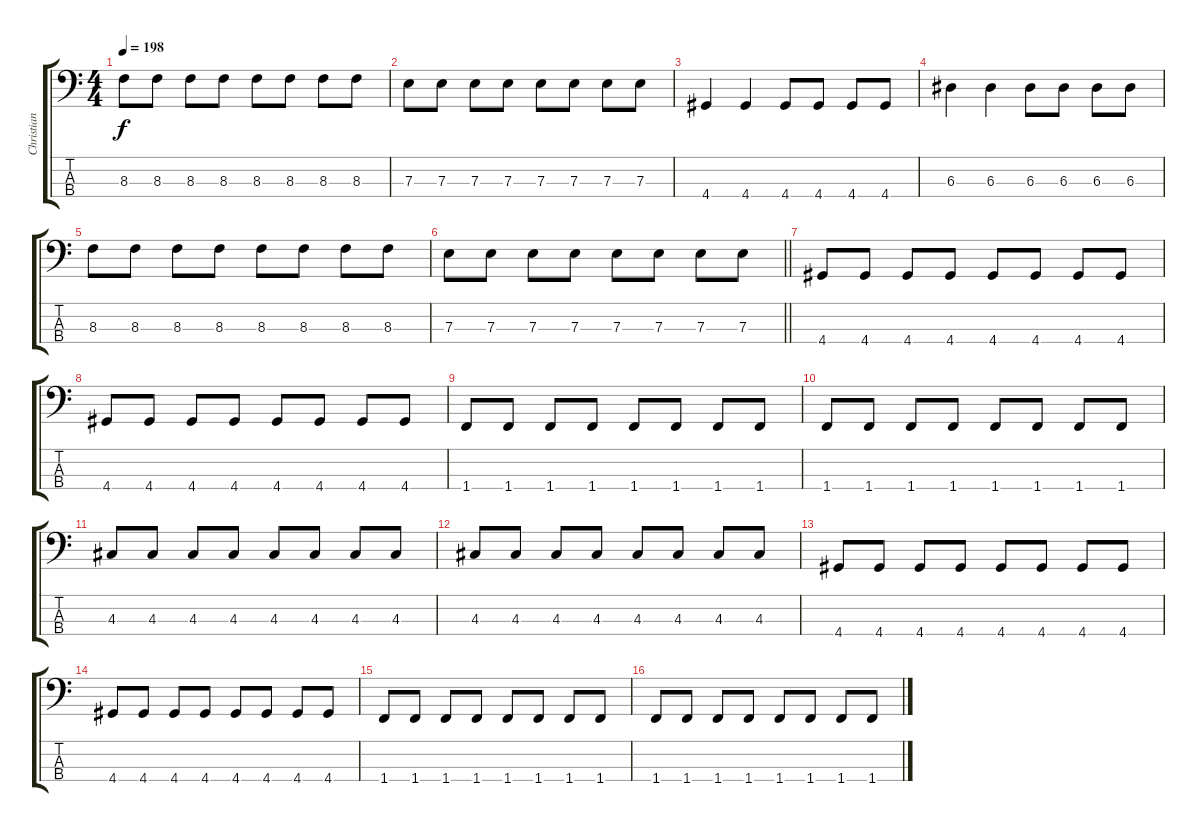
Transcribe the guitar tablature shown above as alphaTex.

\track ("Christian" "Christian") {mute instrument electricbassfinger}
\staff {score tabs}
\tuning (G2 D2 A1 E1) {hide}
\ts (4 4)
\tempo 198
\clef f4
\ks c
8.3.8{dy f} 8.3.8 8.3.8 8.3.8 8.3.8 8.3.8 8.3.8 8.3.8 |
7.3.8 7.3.8 7.3.8 7.3.8 7.3.8 7.3.8 7.3.8 7.3.8 |
4.4.4 4.4.4 4.4.8 4.4.8 4.4.8 4.4.8 |
6.3.4 6.3.4 6.3.8 6.3.8 6.3.8 6.3.8 |
8.3.8 8.3.8 8.3.8 8.3.8 8.3.8 8.3.8 8.3.8 8.3.8 |
\barLineRight lightlight
7.3.8 7.3.8 7.3.8 7.3.8 7.3.8 7.3.8 7.3.8 7.3.8 |
4.4.8 4.4.8 4.4.8 4.4.8 4.4.8 4.4.8 4.4.8 4.4.8 |
4.4.8 4.4.8 4.4.8 4.4.8 4.4.8 4.4.8 4.4.8 4.4.8 |
1.4.8 1.4.8 1.4.8 1.4.8 1.4.8 1.4.8 1.4.8 1.4.8 |
1.4.8 1.4.8 1.4.8 1.4.8 1.4.8 1.4.8 1.4.8 1.4.8 |
4.3.8 4.3.8 4.3.8 4.3.8 4.3.8 4.3.8 4.3.8 4.3.8 |
4.3.8 4.3.8 4.3.8 4.3.8 4.3.8 4.3.8 4.3.8 4.3.8 |
4.4.8 4.4.8 4.4.8 4.4.8 4.4.8 4.4.8 4.4.8 4.4.8 |
4.4.8 4.4.8 4.4.8 4.4.8 4.4.8 4.4.8 4.4.8 4.4.8 |
1.4.8 1.4.8 1.4.8 1.4.8 1.4.8 1.4.8 1.4.8 1.4.8 |
1.4.8 1.4.8 1.4.8 1.4.8 1.4.8 1.4.8 1.4.8 1.4.8
